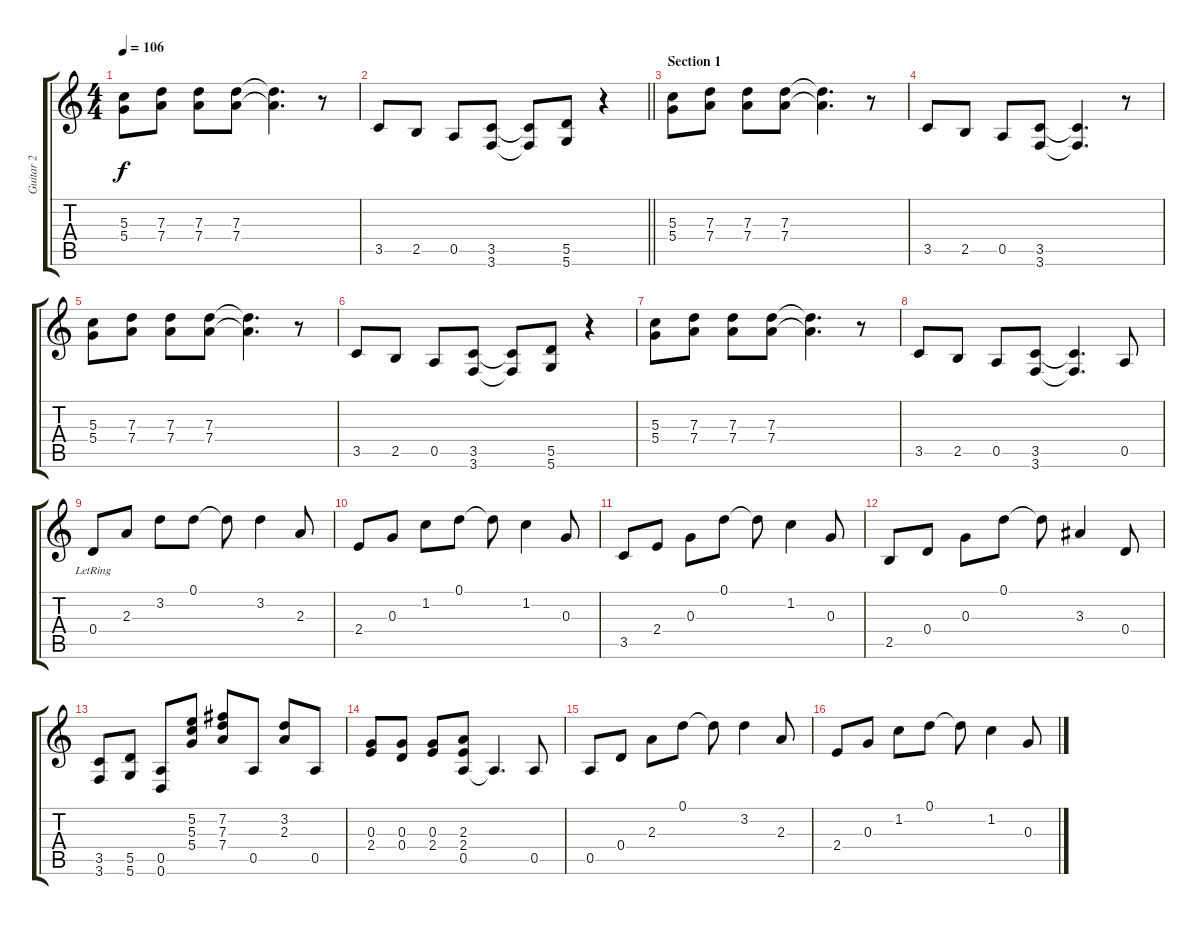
\track ("Guitar 2" "Guitar 2") {instrument distortionguitar}
\staff {score tabs}
\tuning (D4 B3 G3 D3 A2 D2) {hide}
\ts (4 4)
\tempo 106
\clef g2
\ks c
(5.3 5.4).8{dy f instrument distortionguitar} (7.3 7.4).8 (7.3 7.4).8 (7.3 7.4).8 (7.3{t} 7.4{t}).4{d} r.8 |
\barLineRight lightlight
3.5.8 2.5.8 0.5.8 (3.5 3.6).8 (3.5{t} 3.6{t}).8 (5.5 5.6).8 r.4 |
\section ("" "Section 1")
(5.3 5.4).8 (7.3 7.4).8 (7.3 7.4).8 (7.3 7.4).8 (7.3{t} 7.4{t}).4{d} r.8 |
3.5.8 2.5.8 0.5.8 (3.5 3.6).8 (3.5{t} 3.6{t}).4{d} r.8 |
(5.3 5.4).8 (7.3 7.4).8 (7.3 7.4).8 (7.3 7.4).8 (7.3{t} 7.4{t}).4{d} r.8 |
3.5.8 2.5.8 0.5.8 (3.5 3.6).8 (3.5{t} 3.6{t}).8 (5.5 5.6).8 r.4 |
(5.3 5.4).8 (7.3 7.4).8 (7.3 7.4).8 (7.3 7.4).8 (7.3{t} 7.4{t}).4{d} r.8 |
3.5.8 2.5.8 0.5.8 (3.5 3.6).8 (3.5{t} 3.6{t}).4{d} 0.5.8 |
0.4{lr}.8 2.3.8 3.2.8 0.1.8 0.1{t}.8 3.2.4 2.3.8 |
2.4.8 0.3.8 1.2.8 0.1.8 0.1{t}.8 1.2.4 0.3.8 |
3.5.8 2.4.8 0.3.8 0.1.8 0.1{t}.8 1.2.4 0.3.8 |
2.5.8 0.4.8 0.3.8 0.1.8 0.1{t}.8 3.3.4 0.4.8 |
(3.5 3.6).8 (5.5 5.6).8 (0.5 0.6).8 (5.2 5.3 5.4).8 (7.2 7.3 7.4).8 0.5.8 (3.2 2.3).8 0.5.8 |
(0.3 2.4).8 (0.3 0.4).8 (0.3 2.4).8 (2.3 2.4 0.5).8 0.5{t}.4{d} 0.5.8 |
0.5.8 0.4.8 2.3.8 0.1.8 0.1{t}.8 3.2.4 2.3.8 |
2.4.8 0.3.8 1.2.8 0.1.8 0.1{t}.8 1.2.4 0.3.8
